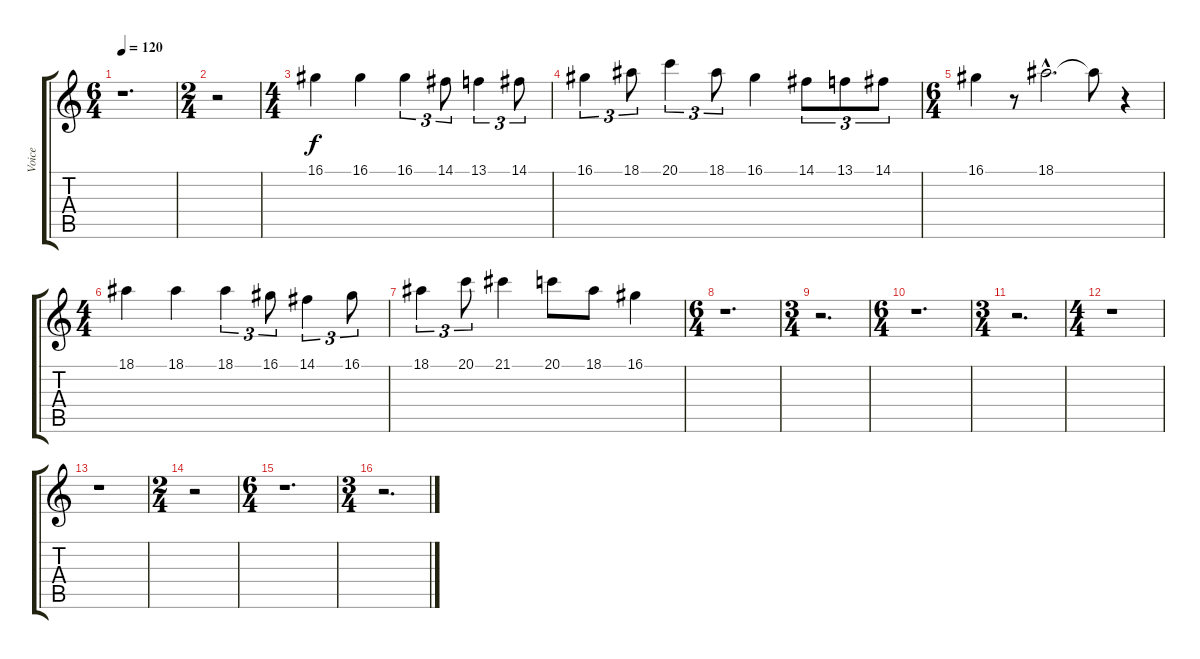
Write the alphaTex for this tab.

\track ("Voice" "Voice") {instrument oboe}
\staff {score tabs}
\tuning (E4 B3 G3 D3 A2 E2) {hide}
\ts (6 4)
\tempo 120
\clef g2
\ks c
r.1{d dy f} |
\ts (2 4)
r.2 |
\ts (4 4)
16.1.4 16.1.4 16.1.4{tu (3 2)} 14.1.8{tu (3 2)} 13.1.4{tu (3 2)} 14.1.8{tu (3 2)} |
16.1.4{tu (3 2)} 18.1.8{tu (3 2)} 20.1.4{tu (3 2)} 18.1.8{tu (3 2)} 16.1.4 14.1.8{tu (3 2)} 13.1.8{tu (3 2)} 14.1.8{tu (3 2)} |
\ts (6 4)
16.1.4 r.8 18.1{hac}.2{d} 18.1{t}.8 r.4 |
\ts (4 4)
18.1.4 18.1.4 18.1.4{tu (3 2)} 16.1.8{tu (3 2)} 14.1.4{tu (3 2)} 16.1.8{tu (3 2)} |
18.1.4{tu (3 2)} 20.1.8{tu (3 2)} 21.1.4 20.1.8 18.1.8 16.1.4 |
\ts (6 4)
r.1{d} |
\ts (3 4)
r.2{d} |
\ts (6 4)
r.1{d} |
\ts (3 4)
r.2{d} |
\ts (4 4)
r.1 |
r.1 |
\ts (2 4)
r.2 |
\ts (6 4)
r.1{d} |
\ts (3 4)
r.2{d}
